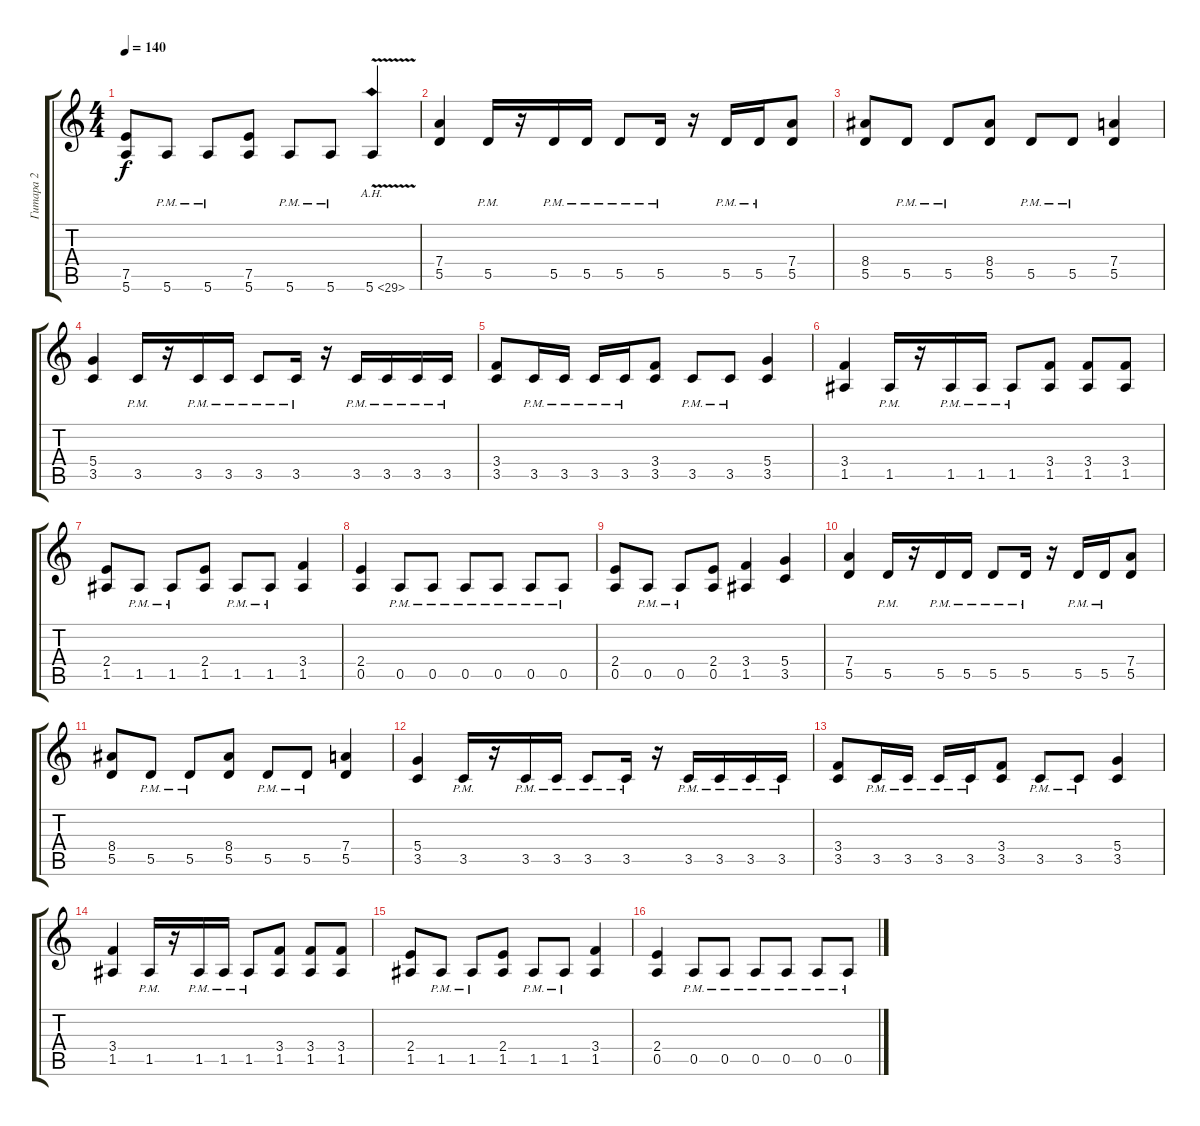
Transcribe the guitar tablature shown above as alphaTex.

\track ("Гитара 2" "Гитара 2") {instrument overdrivenguitar}
\staff {score tabs}
\tuning (E4 B3 G3 D3 A2 E2) {hide}
\ts (4 4)
\tempo 140
\clef g2
\ks c
(7.5 5.6).8{dy f} 5.6{pm}.8 5.6{pm}.8 (7.5 5.6).8 5.6{pm}.8 5.6{pm}.8 5.6{ah 24 v}.4 |
(7.4 5.5).4 5.5{pm}.16 r.16 5.5{pm}.16 5.5{pm}.16 5.5{pm}.8 5.5{pm}.16 r.16 5.5{pm}.16 5.5{pm}.16 (7.4 5.5).8 |
(8.4 5.5).8 5.5{pm}.8 5.5{pm}.8 (8.4 5.5).8 5.5{pm}.8 5.5{pm}.8 (7.4 5.5).4 |
(5.4 3.5).4 3.5{pm}.16 r.16 3.5{pm}.16 3.5{pm}.16 3.5{pm}.8 3.5{pm}.16 r.16 3.5{pm}.16 3.5{pm}.16 3.5{pm}.16 3.5{pm}.16 |
(3.4 3.5).8 3.5{pm}.16 3.5{pm}.16 3.5{pm}.16 3.5{pm}.16 (3.4 3.5).8 3.5{pm}.8 3.5{pm}.8 (5.4 3.5).4 |
(3.4 1.5).4 1.5{pm}.16 r.16 1.5{pm}.16 1.5{pm}.16 1.5{pm}.8 (3.4 1.5).8 (3.4 1.5).8 (3.4 1.5).8 |
(2.4 1.5).8 1.5{pm}.8 1.5{pm}.8 (2.4 1.5).8 1.5{pm}.8 1.5{pm}.8 (3.4 1.5).4 |
(2.4 0.5).4 0.5{pm}.8 0.5{pm}.8 0.5{pm}.8 0.5{pm}.8 0.5{pm}.8 0.5{pm}.8 |
(2.4 0.5).8 0.5{pm}.8 0.5{pm}.8 (2.4 0.5).8 (3.4 1.5).4 (5.4 3.5).4 |
(7.4 5.5).4 5.5{pm}.16 r.16 5.5{pm}.16 5.5{pm}.16 5.5{pm}.8 5.5{pm}.16 r.16 5.5{pm}.16 5.5{pm}.16 (7.4 5.5).8 |
(8.4 5.5).8 5.5{pm}.8 5.5{pm}.8 (8.4 5.5).8 5.5{pm}.8 5.5{pm}.8 (7.4 5.5).4 |
(5.4 3.5).4 3.5{pm}.16 r.16 3.5{pm}.16 3.5{pm}.16 3.5{pm}.8 3.5{pm}.16 r.16 3.5{pm}.16 3.5{pm}.16 3.5{pm}.16 3.5{pm}.16 |
(3.4 3.5).8 3.5{pm}.16 3.5{pm}.16 3.5{pm}.16 3.5{pm}.16 (3.4 3.5).8 3.5{pm}.8 3.5{pm}.8 (5.4 3.5).4 |
(3.4 1.5).4 1.5{pm}.16 r.16 1.5{pm}.16 1.5{pm}.16 1.5{pm}.8 (3.4 1.5).8 (3.4 1.5).8 (3.4 1.5).8 |
(2.4 1.5).8 1.5{pm}.8 1.5{pm}.8 (2.4 1.5).8 1.5{pm}.8 1.5{pm}.8 (3.4 1.5).4 |
(2.4 0.5).4 0.5{pm}.8 0.5{pm}.8 0.5{pm}.8 0.5{pm}.8 0.5{pm}.8 0.5{pm}.8
